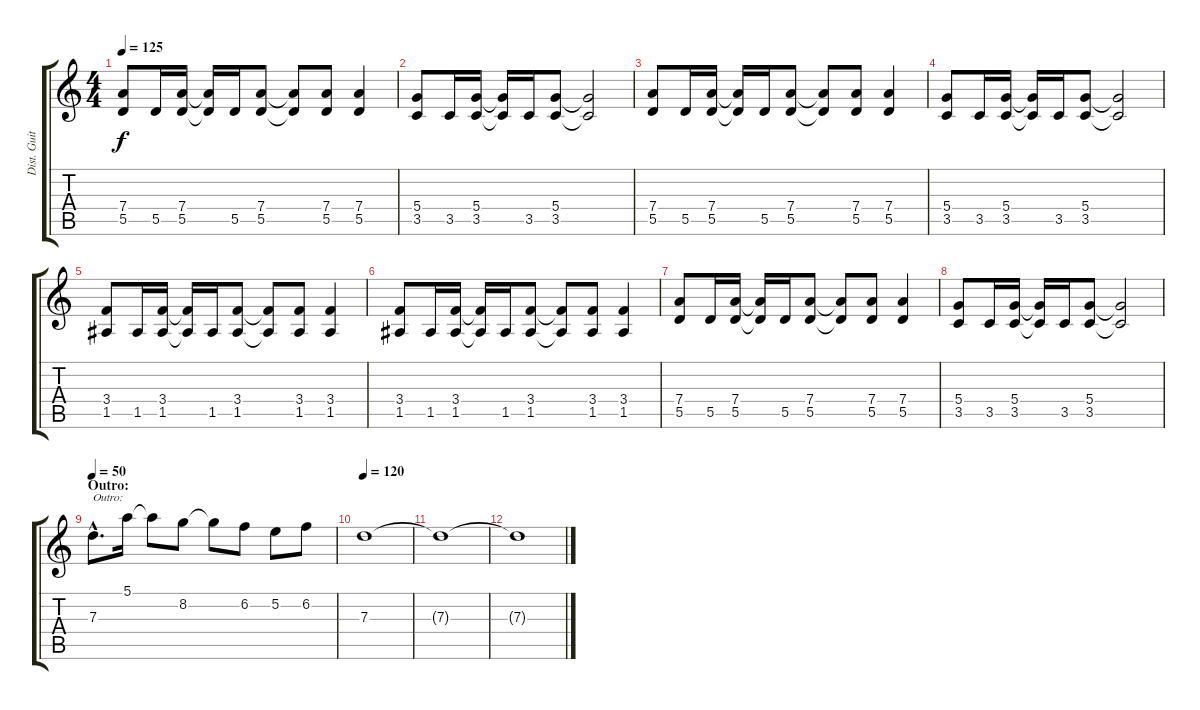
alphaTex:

\track ("Dist. Guitar 2" "Dist. Guit") {instrument distortionguitar}
\staff {score tabs}
\tuning (E4 B3 G3 D3 A2 E2) {hide}
\ts (4 4)
\tempo 125
\clef g2
\ks c
(7.4 5.5).8{dy f} 5.5.16 (7.4 5.5).16 (7.4{t} 5.5{t}).16 5.5.16 (7.4 5.5).8 (7.4{t} 5.5{t}).8 (7.4 5.5).8 (7.4 5.5).4 |
(5.4 3.5).8 3.5.16 (5.4 3.5).16 (5.4{t} 3.5{t}).16 3.5.16 (5.4 3.5).8 (5.4{t} 3.5{t}).2 |
(7.4 5.5).8 5.5.16 (7.4 5.5).16 (7.4{t} 5.5{t}).16 5.5.16 (7.4 5.5).8 (7.4{t} 5.5{t}).8 (7.4 5.5).8 (7.4 5.5).4 |
(5.4 3.5).8 3.5.16 (5.4 3.5).16 (5.4{t} 3.5{t}).16 3.5.16 (5.4 3.5).8 (5.4{t} 3.5{t}).2 |
(3.4 1.5).8 1.5.16 (3.4 1.5).16 (3.4{t} 1.5{t}).16 1.5.16 (3.4 1.5).8 (3.4{t} 1.5{t}).8 (3.4 1.5).8 (3.4 1.5).4 |
(3.4 1.5).8 1.5.16 (3.4 1.5).16 (3.4{t} 1.5{t}).16 1.5.16 (3.4 1.5).8 (3.4{t} 1.5{t}).8 (3.4 1.5).8 (3.4 1.5).4 |
(7.4 5.5).8 5.5.16 (7.4 5.5).16 (7.4{t} 5.5{t}).16 5.5.16 (7.4 5.5).8 (7.4{t} 5.5{t}).8 (7.4 5.5).8 (7.4 5.5).4 |
(5.4 3.5).8 3.5.16 (5.4 3.5).16 (5.4{t} 3.5{t}).16 3.5.16 (5.4 3.5).8 (5.4{t} 3.5{t}).2 |
\section ("" "Outro:")
\tempo 50
7.3{hac}.8{d txt "Outro:"} 5.1.16 5.1{t}.8 8.2.8 8.2{t}.8 6.2.8 5.2.8 6.2.8 |
\tempo 120
7.3.1 |
7.3{t}.1 |
7.3{t}.1
